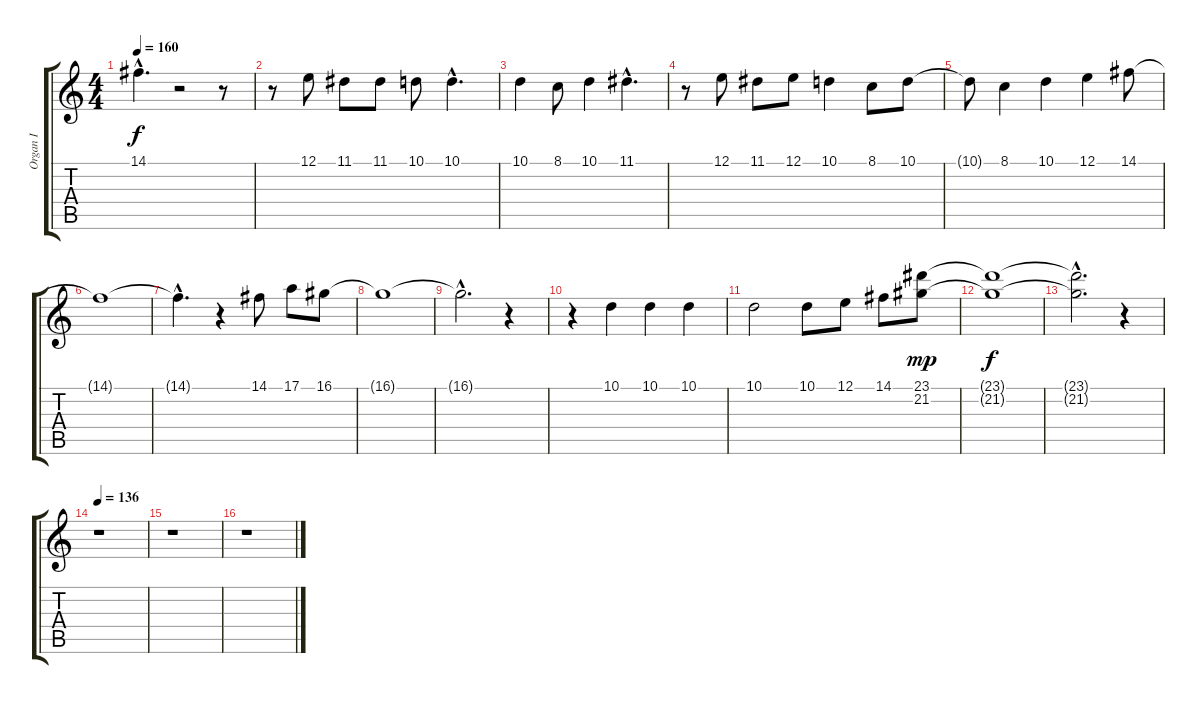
\track ("Organ I" "Organ I") {instrument churchorgan}
\staff {score tabs}
\tuning (E4 B3 G3 D3 A2 E2) {hide}
\ts (4 4)
\tempo 160
\clef g2
\ks c
14.1{hac t}.4{d dy f} r.2 r.8 |
r.8 12.1.8 11.1.8 11.1.8 10.1.8 10.1{hac}.4{d} |
10.1.4 8.1.8 10.1.4 11.1{hac}.4{d} |
r.8 12.1.8 11.1.8 12.1.8 10.1.4 8.1.8 10.1.8 |
10.1{t}.8 8.1.4 10.1.4 12.1.4 14.1.8 |
14.1{t}.1 |
14.1{hac t}.4{d} r.4 14.1.8 17.1.8 16.1.8 |
16.1{t}.1 |
16.1{hac t}.2{d} r.4 |
r.4 10.1.4 10.1.4 10.1.4 |
10.1.2 10.1.8 12.1.8 14.1.8 (23.1 21.2).8{dy mp} |
(23.1{t} 21.2{t}).1{dy f} |
(23.1{hac t} 21.2{hac t}).2{d} r.4 |
\tempo 136
r.1 |
r.1 |
r.1
